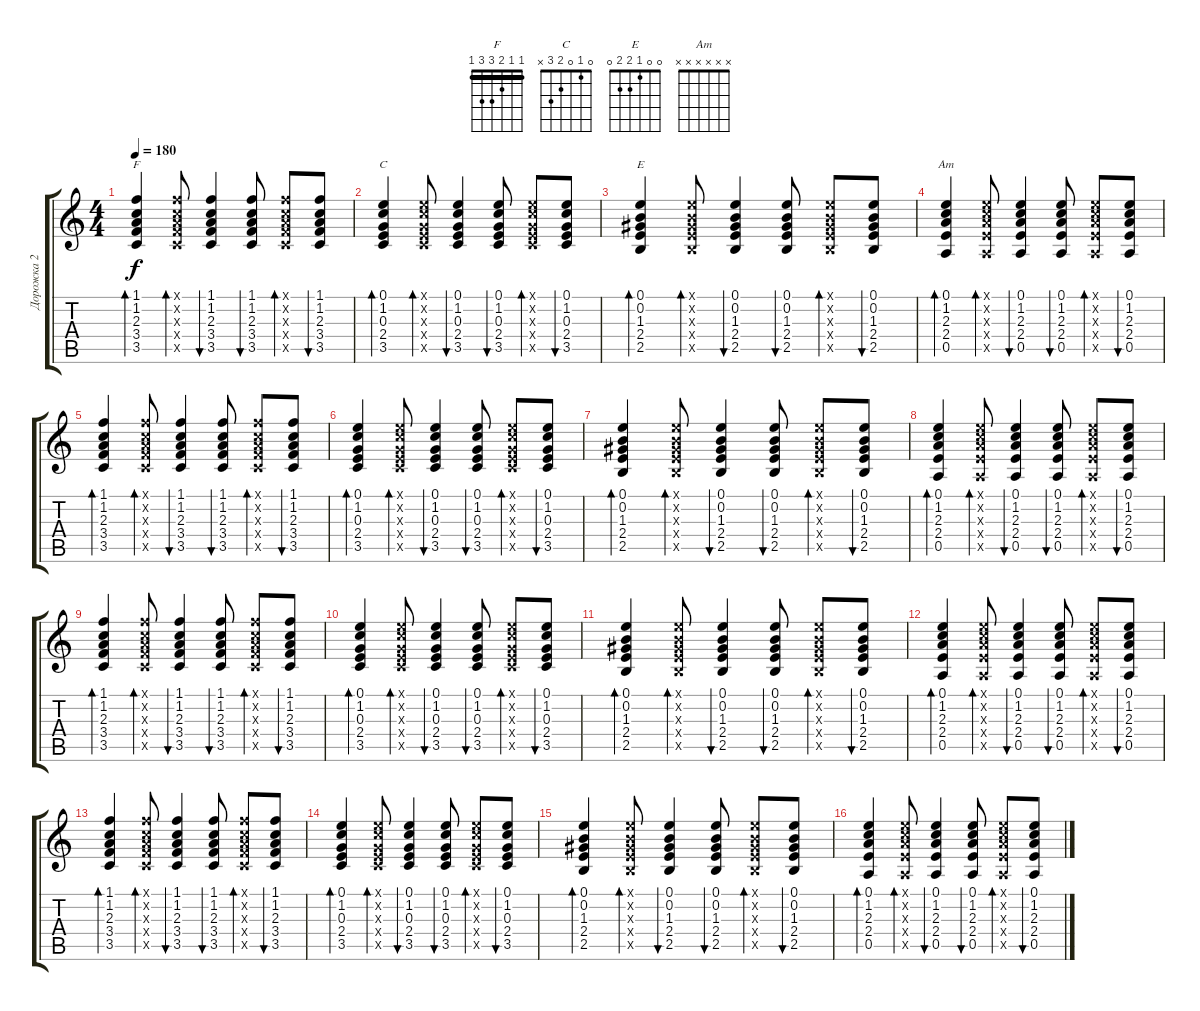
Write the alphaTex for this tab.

\track ("Дорожка 2" "Дорожка 2") {instrument acousticguitarsteel}
\staff {score tabs}
\tuning (E4 B3 G3 D3 A2 E2) {hide}
\chord ("F" 1 1 2 3 3 1) {barre 1}
\chord ("C" 0 1 0 2 3 x)
\chord ("E" 0 0 1 2 2 0)
\chord ("Am" x x x x x x)
\ts (4 4)
\tempo 180
\clef g2
\ks c
(1.1 1.2 2.3 3.4 3.5).4{bd 60 ch "F" dy f instrument acousticguitarsteel} (1.1{x} 1.2{x} 2.3{x} 3.4{x} 3.5{x}).8{bd 60} (1.1 1.2 2.3 3.4 3.5).4{bu 60} (1.1 1.2 2.3 3.4 3.5).8{bu 60} (1.1{x} 1.2{x} 2.3{x} 3.4{x} 3.5{x}).8{bd 60} (1.1 1.2 2.3 3.4 3.5).8{bu 60} |
(0.1 1.2 0.3 2.4 3.5).4{bd 60 ch "C" instrument acousticguitarsteel} (0.1{x} 1.2{x} 0.3{x} 2.4{x} 3.5{x}).8{bd 60} (0.1 1.2 0.3 2.4 3.5).4{bu 60} (0.1 1.2 0.3 2.4 3.5).8{bu 60} (0.1{x} 1.2{x} 0.3{x} 2.4{x} 3.5{x}).8{bd 60} (0.1 1.2 0.3 2.4 3.5).8{bu 60} |
(0.1 0.2 1.3 2.4 2.5).4{bd 60 ch "E" instrument acousticguitarsteel} (0.1{x} 0.2{x} 1.3{x} 2.4{x} 2.5{x}).8{bd 60} (0.1 0.2 1.3 2.4 2.5).4{bu 60} (0.1 0.2 1.3 2.4 2.5).8{bu 60} (0.1{x} 0.2{x} 1.3{x} 2.4{x} 2.5{x}).8{bd 60} (0.1 0.2 1.3 2.4 2.5).8{bu 60} |
(0.1 1.2 2.3 2.4 0.5).4{bd 60 ch "Am" instrument acousticguitarsteel} (0.1{x} 1.2{x} 2.3{x} 2.4{x} 0.5{x}).8{bd 60} (0.1 1.2 2.3 2.4 0.5).4{bu 60} (0.1 1.2 2.3 2.4 0.5).8{bu 60} (0.1{x} 1.2{x} 2.3{x} 2.4{x} 0.5{x}).8{bd 60} (0.1 1.2 2.3 2.4 0.5).8{bu 60} |
(1.1 1.2 2.3 3.4 3.5).4{bd 60 instrument acousticguitarsteel} (1.1{x} 1.2{x} 2.3{x} 3.4{x} 3.5{x}).8{bd 60} (1.1 1.2 2.3 3.4 3.5).4{bu 60} (1.1 1.2 2.3 3.4 3.5).8{bu 60} (1.1{x} 1.2{x} 2.3{x} 3.4{x} 3.5{x}).8{bd 60} (1.1 1.2 2.3 3.4 3.5).8{bu 60} |
(0.1 1.2 0.3 2.4 3.5).4{bd 60 instrument acousticguitarsteel} (0.1{x} 1.2{x} 0.3{x} 2.4{x} 3.5{x}).8{bd 60} (0.1 1.2 0.3 2.4 3.5).4{bu 60} (0.1 1.2 0.3 2.4 3.5).8{bu 60} (0.1{x} 1.2{x} 0.3{x} 2.4{x} 3.5{x}).8{bd 60} (0.1 1.2 0.3 2.4 3.5).8{bu 60} |
(0.1 0.2 1.3 2.4 2.5).4{bd 60 instrument acousticguitarsteel} (0.1{x} 0.2{x} 1.3{x} 2.4{x} 2.5{x}).8{bd 60} (0.1 0.2 1.3 2.4 2.5).4{bu 60} (0.1 0.2 1.3 2.4 2.5).8{bu 60} (0.1{x} 0.2{x} 1.3{x} 2.4{x} 2.5{x}).8{bd 60} (0.1 0.2 1.3 2.4 2.5).8{bu 60} |
(0.1 1.2 2.3 2.4 0.5).4{bd 60 instrument acousticguitarsteel} (0.1{x} 1.2{x} 2.3{x} 2.4{x} 0.5{x}).8{bd 60} (0.1 1.2 2.3 2.4 0.5).4{bu 60} (0.1 1.2 2.3 2.4 0.5).8{bu 60} (0.1{x} 1.2{x} 2.3{x} 2.4{x} 0.5{x}).8{bd 60} (0.1 1.2 2.3 2.4 0.5).8{bu 60} |
(1.1 1.2 2.3 3.4 3.5).4{bd 60 instrument acousticguitarsteel} (1.1{x} 1.2{x} 2.3{x} 3.4{x} 3.5{x}).8{bd 60} (1.1 1.2 2.3 3.4 3.5).4{bu 60} (1.1 1.2 2.3 3.4 3.5).8{bu 60} (1.1{x} 1.2{x} 2.3{x} 3.4{x} 3.5{x}).8{bd 60} (1.1 1.2 2.3 3.4 3.5).8{bu 60} |
(0.1 1.2 0.3 2.4 3.5).4{bd 60 instrument acousticguitarsteel} (0.1{x} 1.2{x} 0.3{x} 2.4{x} 3.5{x}).8{bd 60} (0.1 1.2 0.3 2.4 3.5).4{bu 60} (0.1 1.2 0.3 2.4 3.5).8{bu 60} (0.1{x} 1.2{x} 0.3{x} 2.4{x} 3.5{x}).8{bd 60} (0.1 1.2 0.3 2.4 3.5).8{bu 60} |
(0.1 0.2 1.3 2.4 2.5).4{bd 60 instrument acousticguitarsteel} (0.1{x} 0.2{x} 1.3{x} 2.4{x} 2.5{x}).8{bd 60} (0.1 0.2 1.3 2.4 2.5).4{bu 60} (0.1 0.2 1.3 2.4 2.5).8{bu 60} (0.1{x} 0.2{x} 1.3{x} 2.4{x} 2.5{x}).8{bd 60} (0.1 0.2 1.3 2.4 2.5).8{bu 60} |
(0.1 1.2 2.3 2.4 0.5).4{bd 60 instrument acousticguitarsteel} (0.1{x} 1.2{x} 2.3{x} 2.4{x} 0.5{x}).8{bd 60} (0.1 1.2 2.3 2.4 0.5).4{bu 60} (0.1 1.2 2.3 2.4 0.5).8{bu 60} (0.1{x} 1.2{x} 2.3{x} 2.4{x} 0.5{x}).8{bd 60} (0.1 1.2 2.3 2.4 0.5).8{bu 60} |
(1.1 1.2 2.3 3.4 3.5).4{bd 60 instrument acousticguitarsteel} (1.1{x} 1.2{x} 2.3{x} 3.4{x} 3.5{x}).8{bd 60} (1.1 1.2 2.3 3.4 3.5).4{bu 60} (1.1 1.2 2.3 3.4 3.5).8{bu 60} (1.1{x} 1.2{x} 2.3{x} 3.4{x} 3.5{x}).8{bd 60} (1.1 1.2 2.3 3.4 3.5).8{bu 60} |
(0.1 1.2 0.3 2.4 3.5).4{bd 60 instrument acousticguitarsteel} (0.1{x} 1.2{x} 0.3{x} 2.4{x} 3.5{x}).8{bd 60} (0.1 1.2 0.3 2.4 3.5).4{bu 60} (0.1 1.2 0.3 2.4 3.5).8{bu 60} (0.1{x} 1.2{x} 0.3{x} 2.4{x} 3.5{x}).8{bd 60} (0.1 1.2 0.3 2.4 3.5).8{bu 60} |
(0.1 0.2 1.3 2.4 2.5).4{bd 60 instrument acousticguitarsteel} (0.1{x} 0.2{x} 1.3{x} 2.4{x} 2.5{x}).8{bd 60} (0.1 0.2 1.3 2.4 2.5).4{bu 60} (0.1 0.2 1.3 2.4 2.5).8{bu 60} (0.1{x} 0.2{x} 1.3{x} 2.4{x} 2.5{x}).8{bd 60} (0.1 0.2 1.3 2.4 2.5).8{bu 60} |
(0.1 1.2 2.3 2.4 0.5).4{bd 60 instrument acousticguitarsteel} (0.1{x} 1.2{x} 2.3{x} 2.4{x} 0.5{x}).8{bd 60} (0.1 1.2 2.3 2.4 0.5).4{bu 60} (0.1 1.2 2.3 2.4 0.5).8{bu 60} (0.1{x} 1.2{x} 2.3{x} 2.4{x} 0.5{x}).8{bd 60} (0.1 1.2 2.3 2.4 0.5).8{bu 60}
